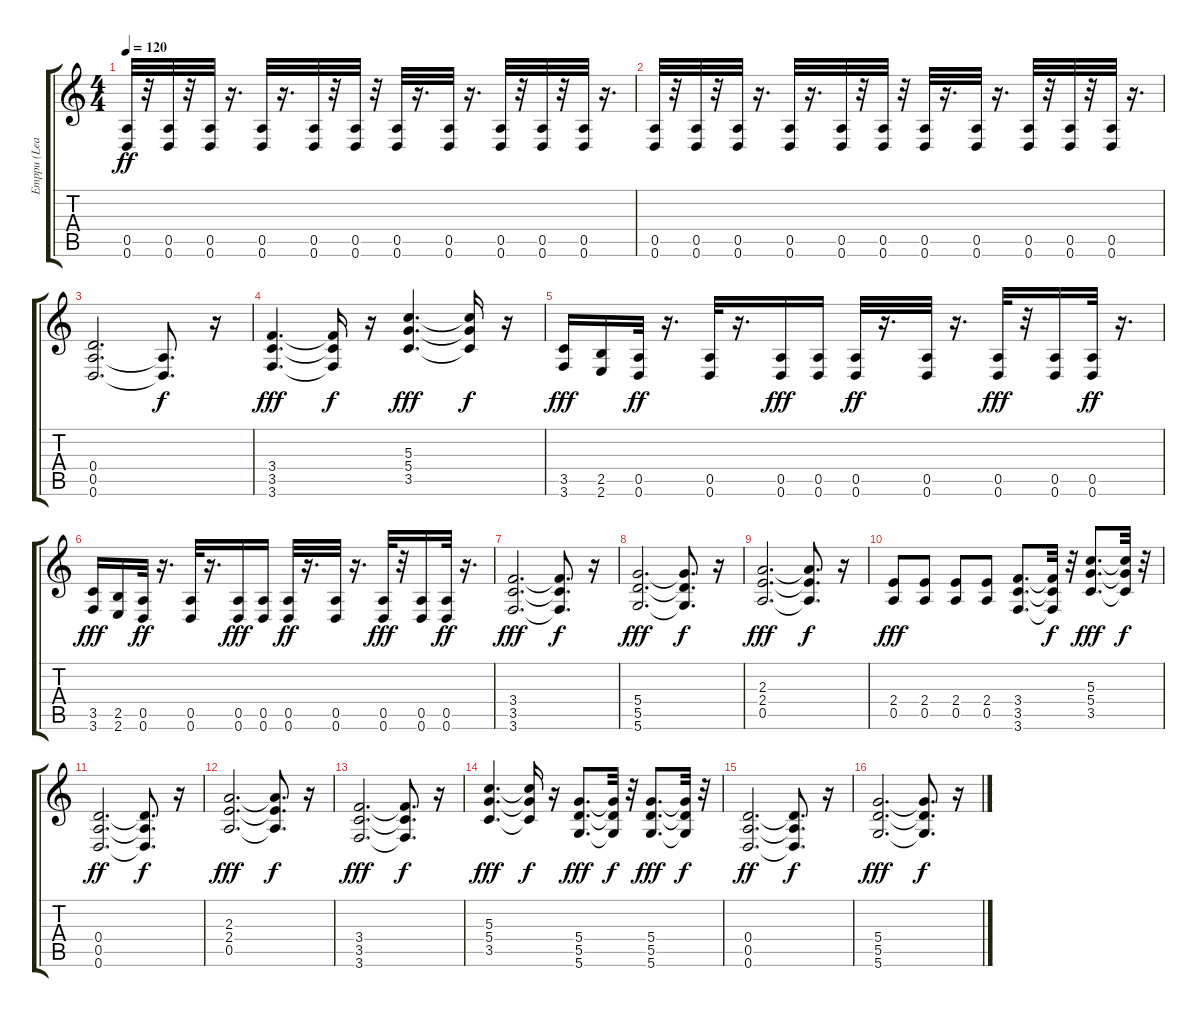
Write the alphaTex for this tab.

\track ("Emppu (Lead Guitar)" "Emppu (Lea") {instrument distortionguitar}
\staff {score tabs}
\tuning (E4 B3 G3 D3 A2 D2) {hide}
\ts (4 4)
\tempo 120
\clef g2
\ks c
(0.5 0.6).32{dy ff} r.32 (0.5 0.6).32 r.32 (0.5 0.6).32 r.16{d} (0.5 0.6).32 r.16{d} (0.5 0.6).32 r.32 (0.5 0.6).32 r.32 (0.5 0.6).32 r.16{d} (0.5 0.6).32 r.16{d} (0.5 0.6).32 r.32 (0.5 0.6).32 r.32 (0.5 0.6).32 r.16{d} |
(0.5 0.6).32 r.32 (0.5 0.6).32 r.32 (0.5 0.6).32 r.16{d} (0.5 0.6).32 r.16{d} (0.5 0.6).32 r.32 (0.5 0.6).32 r.32 (0.5 0.6).32 r.16{d} (0.5 0.6).32 r.16{d} (0.5 0.6).32 r.32 (0.5 0.6).32 r.32 (0.5 0.6).32 r.16{d} |
(0.4 0.5 0.6).2{d} (0.5{t} 0.6{t}).8{d dy f} r.16 |
(3.4 3.5 3.6).4{d dy fff} (3.4{t} 3.5{t} 3.6{t}).16{dy f} r.16 (5.3 5.4 3.5).4{d dy fff} (5.3{t} 5.4{t} 3.5{t}).16{dy f} r.16 |
(3.5 3.6).16{dy fff} (2.5 2.6).16 (0.5 0.6).32{dy ff} r.16{d} (0.5 0.6).32 r.16{d} (0.5 0.6).16{dy fff} (0.5 0.6).16 (0.5 0.6).32{dy ff} r.16{d} (0.5 0.6).32 r.16{d} (0.5 0.6).32{dy fff} r.32 (0.5 0.6).16 (0.5 0.6).32{dy ff} r.16{d} |
(3.5 3.6).16{dy fff} (2.5 2.6).16 (0.5 0.6).32{dy ff} r.16{d} (0.5 0.6).32 r.16{d} (0.5 0.6).16{dy fff} (0.5 0.6).16 (0.5 0.6).32{dy ff} r.16{d} (0.5 0.6).32 r.16{d} (0.5 0.6).32{dy fff} r.32 (0.5 0.6).16 (0.5 0.6).32{dy ff} r.16{d} |
(3.4 3.5 3.6).2{d dy fff} (3.4{t} 3.5{t} 3.6{t}).8{d dy f} r.16 |
(5.4 5.5 5.6).2{d dy fff} (5.4{t} 5.5{t} 5.6{t}).8{d dy f} r.16 |
(2.3 2.4 0.5).2{d dy fff} (2.3{t} 2.4{t} 0.5{t}).8{d dy f} r.16 |
(2.4 0.5).8{dy fff} (2.4 0.5).8 (2.4 0.5).8 (2.4 0.5).8 (3.4 3.5 3.6).8{d} (3.4{t} 3.5{t} 3.6{t}).32{dy f} r.32 (5.3 5.4 3.5).8{d dy fff} (5.3{t} 5.4{t} 3.5{t}).32{dy f} r.32 |
(0.4 0.5 0.6).2{d dy ff} (0.4{t} 0.5{t} 0.6{t}).8{d dy f} r.16 |
(2.3 2.4 0.5).2{d dy fff} (2.3{t} 2.4{t} 0.5{t}).8{d dy f} r.16 |
(3.4 3.5 3.6).2{d dy fff} (3.4{t} 3.5{t} 3.6{t}).8{d dy f} r.16 |
(5.3 5.4 3.5).4{d dy fff} (5.3{t} 5.4{t} 3.5{t}).16{dy f} r.16 (5.4 5.5 5.6).8{d dy fff} (5.4{t} 5.5{t} 5.6{t}).32{dy f} r.32 (5.4 5.5 5.6).8{d dy fff} (5.4{t} 5.5{t} 5.6{t}).32{dy f} r.32 |
(0.4 0.5 0.6).2{d dy ff} (0.4{t} 0.5{t} 0.6{t}).8{d dy f} r.16 |
(5.4 5.5 5.6).2{d dy fff} (5.4{t} 5.5{t} 5.6{t}).8{d dy f} r.16
